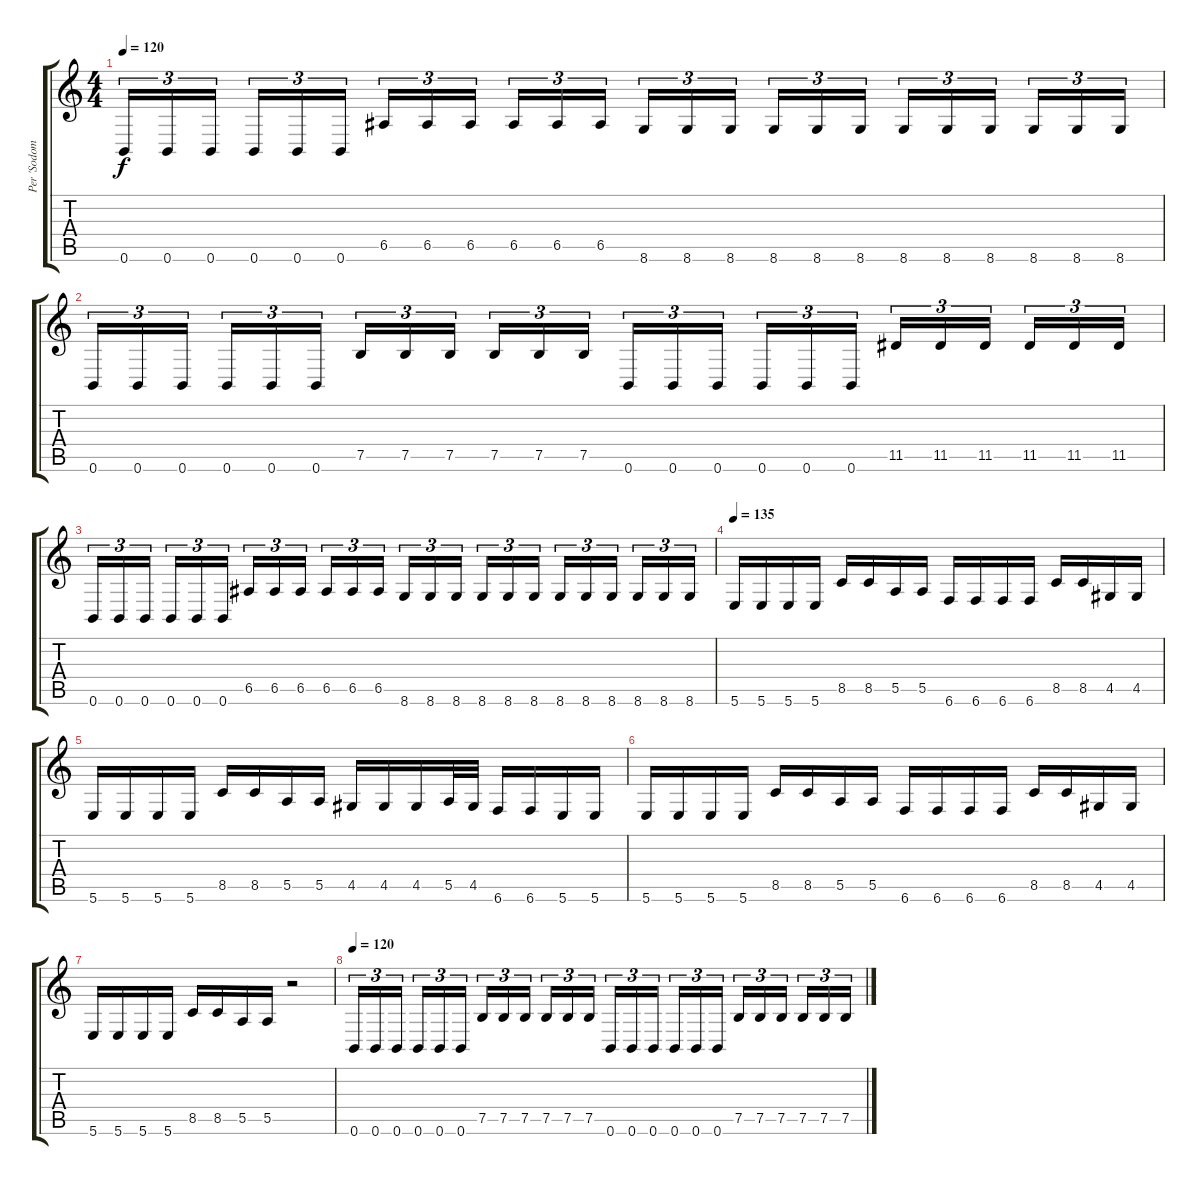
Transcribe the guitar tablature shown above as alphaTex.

\track ("Per 'Sodomizer' Eriksson" "Per 'Sodom") {instrument distortionguitar}
\staff {score tabs}
\tuning (B3 G3 D3 A2 E2 B1) {hide}
\ts (4 4)
\tempo 120
\clef g2
\ks c
0.6.16{tu (3 2) dy f} 0.6.16{tu (3 2)} 0.6.16{tu (3 2) beam splitsecondary} 0.6.16{tu (3 2)} 0.6.16{tu (3 2)} 0.6.16{tu (3 2)} 6.5.16{tu (3 2)} 6.5.16{tu (3 2)} 6.5.16{tu (3 2) beam splitsecondary} 6.5.16{tu (3 2)} 6.5.16{tu (3 2)} 6.5.16{tu (3 2)} 8.6.16{tu (3 2)} 8.6.16{tu (3 2)} 8.6.16{tu (3 2) beam splitsecondary} 8.6.16{tu (3 2)} 8.6.16{tu (3 2)} 8.6.16{tu (3 2)} 8.6.16{tu (3 2)} 8.6.16{tu (3 2)} 8.6.16{tu (3 2) beam splitsecondary} 8.6.16{tu (3 2)} 8.6.16{tu (3 2)} 8.6.16{tu (3 2)} |
0.6.16{tu (3 2)} 0.6.16{tu (3 2)} 0.6.16{tu (3 2) beam splitsecondary} 0.6.16{tu (3 2)} 0.6.16{tu (3 2)} 0.6.16{tu (3 2)} 7.5.16{tu (3 2)} 7.5.16{tu (3 2)} 7.5.16{tu (3 2) beam splitsecondary} 7.5.16{tu (3 2)} 7.5.16{tu (3 2)} 7.5.16{tu (3 2)} 0.6.16{tu (3 2)} 0.6.16{tu (3 2)} 0.6.16{tu (3 2) beam splitsecondary} 0.6.16{tu (3 2)} 0.6.16{tu (3 2)} 0.6.16{tu (3 2)} 11.5.16{tu (3 2)} 11.5.16{tu (3 2)} 11.5.16{tu (3 2) beam splitsecondary} 11.5.16{tu (3 2)} 11.5.16{tu (3 2)} 11.5.16{tu (3 2)} |
0.6.16{tu (3 2)} 0.6.16{tu (3 2)} 0.6.16{tu (3 2) beam splitsecondary} 0.6.16{tu (3 2)} 0.6.16{tu (3 2)} 0.6.16{tu (3 2)} 6.5.16{tu (3 2)} 6.5.16{tu (3 2)} 6.5.16{tu (3 2) beam splitsecondary} 6.5.16{tu (3 2)} 6.5.16{tu (3 2)} 6.5.16{tu (3 2)} 8.6.16{tu (3 2)} 8.6.16{tu (3 2)} 8.6.16{tu (3 2) beam splitsecondary} 8.6.16{tu (3 2)} 8.6.16{tu (3 2)} 8.6.16{tu (3 2)} 8.6.16{tu (3 2)} 8.6.16{tu (3 2)} 8.6.16{tu (3 2) beam splitsecondary} 8.6.16{tu (3 2)} 8.6.16{tu (3 2)} 8.6.16{tu (3 2)} |
\tempo 135
5.6.16 5.6.16 5.6.16 5.6.16 8.5.16 8.5.16 5.5.16 5.5.16 6.6.16 6.6.16 6.6.16 6.6.16 8.5.16 8.5.16 4.5.16 4.5.16 |
5.6.16 5.6.16 5.6.16 5.6.16 8.5.16 8.5.16 5.5.16 5.5.16 4.5.16 4.5.16 4.5.16 5.5.32 4.5.32 6.6.16 6.6.16 5.6.16 5.6.16 |
5.6.16 5.6.16 5.6.16 5.6.16 8.5.16 8.5.16 5.5.16 5.5.16 6.6.16 6.6.16 6.6.16 6.6.16 8.5.16 8.5.16 4.5.16 4.5.16 |
5.6.16 5.6.16 5.6.16 5.6.16 8.5.16 8.5.16 5.5.16 5.5.16 r.2 |
\tempo 120
0.6.16{tu (3 2)} 0.6.16{tu (3 2)} 0.6.16{tu (3 2) beam splitsecondary} 0.6.16{tu (3 2)} 0.6.16{tu (3 2)} 0.6.16{tu (3 2)} 7.5.16{tu (3 2)} 7.5.16{tu (3 2)} 7.5.16{tu (3 2) beam splitsecondary} 7.5.16{tu (3 2)} 7.5.16{tu (3 2)} 7.5.16{tu (3 2)} 0.6.16{tu (3 2)} 0.6.16{tu (3 2)} 0.6.16{tu (3 2) beam splitsecondary} 0.6.16{tu (3 2)} 0.6.16{tu (3 2)} 0.6.16{tu (3 2)} 7.5.16{tu (3 2)} 7.5.16{tu (3 2)} 7.5.16{tu (3 2) beam splitsecondary} 7.5.16{tu (3 2)} 7.5.16{tu (3 2)} 7.5.16{tu (3 2)}
